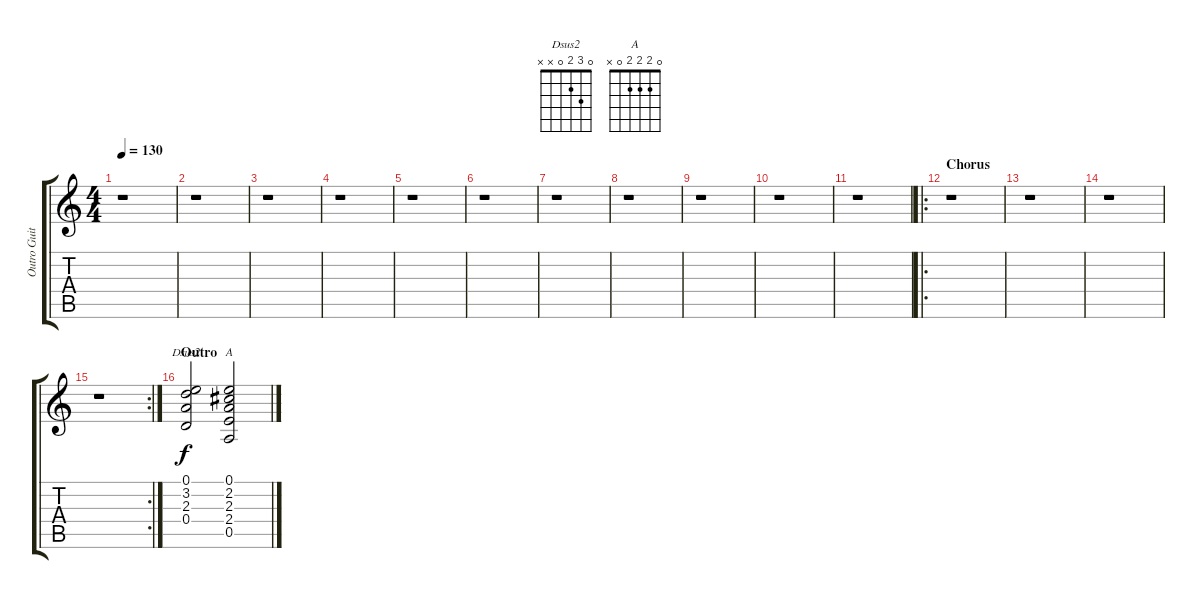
\track ("Outro Guitar" "Outro Guit") {instrument electricguitarclean}
\staff {score tabs}
\tuning (E4 B3 G3 D3 A2 E2) {hide}
\chord ("Dsus2" 0 3 2 0 x x)
\chord ("A" 0 2 2 2 0 x)
\ts (4 4)
\tempo 130
\clef g2
\ks c
r.1{dy f} |
r.1 |
r.1 |
r.1 |
r.1 |
r.1 |
r.1 |
r.1 |
r.1 |
r.1 |
r.1 |
\ro
\section ("" "Chorus")
r.1 |
r.1 |
r.1 |
\rc 2
r.1 |
\section ("" "Outro")
(0.1 3.2 2.3 0.4).2{ch "Dsus2"} (0.1 2.2 2.3 2.4 0.5).2{ch "A"}
